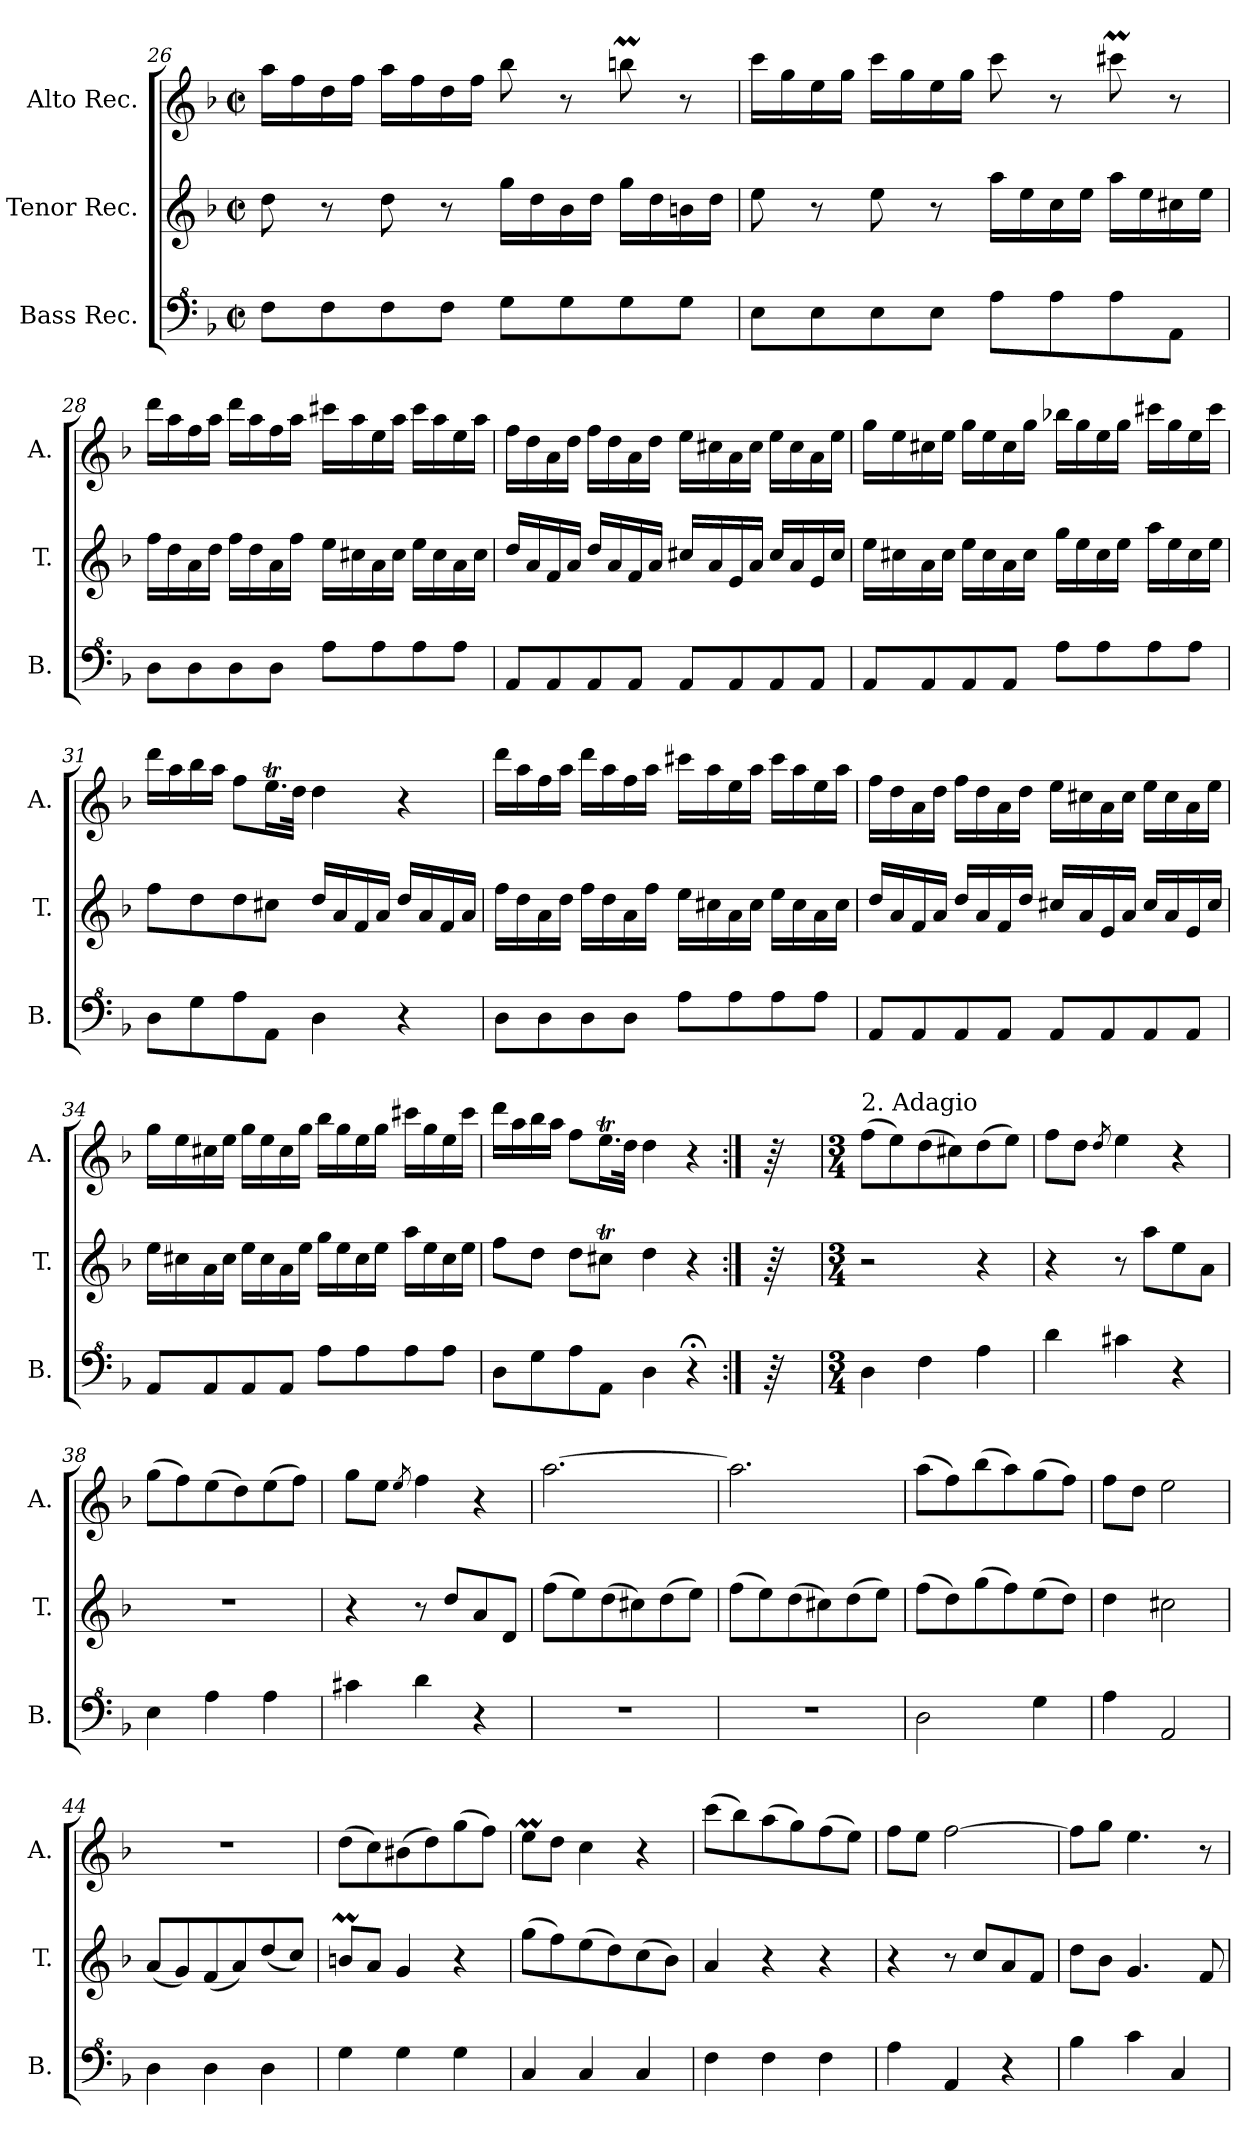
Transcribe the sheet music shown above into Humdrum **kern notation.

**kern	**kern	**kern
*part3	*part2	*part1
*staff3	*staff2	*staff1
*I"Bass Rec.	*I"Tenor Rec.	*I"Alto Rec.
*I'B.	*I'T.	*I'A.
*clefF^4	*clefG2	*clefG2
*k[b-]	*k[b-]	*k[b-]
*M2/2	*M2/2	*M2/2
*met(c|)	*met(c|)	*met(c|)
=26	=26	=26
8f\L	8dd\	16aa\LL
.	.	16ff\
8f\	8r	16dd\
.	.	16ff\JJ
8f\	8dd\	16aa\LL
.	.	16ff\
8f\J	8r	16dd\
.	.	16ff\JJ
8g\L	16gg\LL	8bb-\
.	16dd\	.
8g\	16b-\	8r
.	16dd\JJ	.
8g\	16gg\LL	8bbnm\
.	16dd\	.
8g\J	16bn\	8r
.	16dd\JJ	.
!!LO:PB:g=z
=27	=27	=27
8e\L	8ee\	16ccc\LL
.	.	16gg\
8e\	8r	16ee\
.	.	16gg\JJ
8e\	8ee\	16ccc\LL
.	.	16gg\
8e\J	8r	16ee\
.	.	16gg\JJ
8a\L	16aa\LL	8ccc\
.	16ee\	.
8a\	16cc\	8r
.	16ee\JJ	.
8a\	16aa\LL	8ccc#Xm\
.	16ee\	.
8A\J	16cc#X\	8r
.	16ee\JJ	.
=28	=28	=28
8d\L	16ff\LL	16ddd\LL
.	16dd\	16aa\
8d\	16a\	16ff\
.	16dd\JJ	16aa\JJ
8d\	16ff\LL	16ddd\LL
.	16dd\	16aa\
8d\J	16a\	16ff\
.	16ff\JJ	16aa\JJ
8a\L	16ee\LL	16ccc#X\LL
.	16cc#X\	16aa\
8a\	16a\	16ee\
.	16cc#\JJ	16aa\JJ
8a\	16ee\LL	16ccc#\LL
.	16cc#\	16aa\
8a\J	16a\	16ee\
.	16cc#\JJ	16aa\JJ
=29	=29	=29
8A/L	16dd/LL	16ff\LL
.	16a/	16dd\
8A/	16f/	16a\
.	16a/JJ	16dd\JJ
8A/	16dd/LL	16ff\LL
.	16a/	16dd\
8A/J	16f/	16a\
.	16a/JJ	16dd\JJ
8A/L	16cc#X/LL	16ee\LL
.	16a/	16cc#X\
8A/	16e/	16a\
.	16a/JJ	16cc#\JJ
8A/	16cc#/LL	16ee\LL
.	16a/	16cc#\
8A/J	16e/	16a\
.	16cc#/JJ	16ee\JJ
!!LO:LB:g=z
=30	=30	=30
8A/L	16ee\LL	16gg\LL
.	16cc#X\	16ee\
8A/	16a\	16cc#X\
.	16cc#\JJ	16ee\JJ
8A/	16ee\LL	16gg\LL
.	16cc#\	16ee\
8A/J	16a\	16cc#\
.	16cc#\JJ	16gg\JJ
8a\L	16gg\LL	16bb-X\LL
.	16ee\	16gg\
8a\	16cc#\	16ee\
.	16ee\JJ	16gg\JJ
8a\	16aa\LL	16ccc#X\LL
.	16ee\	16gg\
8a\J	16cc#\	16ee\
.	16ee\JJ	16ccc#\JJ
=31	=31	=31
8d\L	8ff\L	16ddd\LL
.	.	16aa\
8g\	8dd\	16bb-\
.	.	16aa\JJ
8a\	8dd\	8ff\L
8A\J	8cc#X\J	16.eet\L
.	.	32dd\JJk
4d\	16dd/LL	4dd\
.	16a/	.
.	16f/	.
.	16a/JJ	.
4r	16dd/LL	4r
.	16a/	.
.	16f/	.
.	16a/JJ	.
=32	=32	=32
8d\L	16ff\LL	16ddd\LL
.	16dd\	16aa\
8d\	16a\	16ff\
.	16dd\JJ	16aa\JJ
8d\	16ff\LL	16ddd\LL
.	16dd\	16aa\
8d\J	16a\	16ff\
.	16ff\JJ	16aa\JJ
8a\L	16ee\LL	16ccc#X\LL
.	16cc#X\	16aa\
8a\	16a\	16ee\
.	16cc#\JJ	16aa\JJ
8a\	16ee\LL	16ccc#\LL
.	16cc#\	16aa\
8a\J	16a\	16ee\
.	16cc#\JJ	16aa\JJ
!!LO:LB:g=z
=33	=33	=33
8A/L	16dd/LL	16ff\LL
.	16a/	16dd\
8A/	16f/	16a\
.	16a/JJ	16dd\JJ
8A/	16dd/LL	16ff\LL
.	16a/	16dd\
8A/J	16f/	16a\
.	16dd/JJ	16dd\JJ
8A/L	16cc#X/LL	16ee\LL
.	16a/	16cc#X\
8A/	16e/	16a\
.	16a/JJ	16cc#\JJ
8A/	16cc#/LL	16ee\LL
.	16a/	16cc#\
8A/J	16e/	16a\
.	16cc#/JJ	16ee\JJ
=34	=34	=34
8A/L	16ee\LL	16gg\LL
.	16cc#X\	16ee\
8A/	16a\	16cc#X\
.	16cc#\JJ	16ee\JJ
8A/	16ee\LL	16gg\LL
.	16cc#\	16ee\
8A/J	16a\	16cc#\
.	16ee\JJ	16gg\JJ
8a\L	16gg\LL	16bb-\LL
.	16ee\	16gg\
8a\	16cc#\	16ee\
.	16ee\JJ	16gg\JJ
8a\	16aa\LL	16ccc#X\LL
.	16ee\	16gg\
8a\J	16cc#\	16ee\
.	16ee\JJ	16ccc#\JJ
=35	=35	=35
8d\L	8ff\L	16ddd\LL
.	.	16aa\
8g\	8dd\J	16bb-\
.	.	16aa\JJ
8a\	8dd\L	8ff\L
8A\J	8cc#Xt\J	16.eet\L
.	.	32dd\JJk
4d\	4dd\	4dd\
4r;<	4r	4r
=35X1:|!	=35X1:|!	=35X1:|!
64r	64r	64r
!!LO:LB:g=z
=36	=36	=36
*M3/4	*M3/4	*M3/4
*	*	*MM60
!	!	!LO:TX:a:t=2. Adagio
4d\	2r	(>8ff\L
.	.	8ee\)
4f\	.	(>8dd\
.	.	8cc#X\)
4a\	4r	(>8dd\
.	.	8ee\J)
=37	=37	=37
4dd\	4r	8ff\L
.	.	8dd\J
.	.	8qdd/
4cc#X\	8r	4ee\
.	8aa\L	.
4r	8ee\	4r
.	8a\J	.
=38	=38	=38
4e\	2.r	(>8gg\L
.	.	8ff\)
4a\	.	(>8ee\
.	.	8dd\)
4a\	.	(>8ee\
.	.	8ff\J)
=39	=39	=39
4cc#X\	4r	8gg\L
.	.	8ee\J
.	.	8qee/
4dd\	8r	4ff\
.	8dd/L	.
4r	8a/	4r
.	8d/J	.
=40	=40	=40
2.r	(>8ff\L	[2.aa\
.	8ee\)	.
.	(8dd\	.
.	8cc#X\)	.
.	(>8dd\	.
.	8ee\J)	.
=41	=41	=41
2.r	(>8ff\L	2.aa\]
.	8ee\)	.
.	(8dd\	.
.	8cc#X\)	.
.	(>8dd\	.
.	8ee\J)	.
=42	=42	=42
2d\	(>8ff\L	(>8aa\L
.	8dd\)	8ff\)
.	(>8gg\	(>8bb-\
.	8ff\)	8aa\)
4g\	(>8ee\	(>8gg\
.	8dd\J)	8ff\J)
=43	=43	=43
4a\	4dd\	8ff\L
.	.	8dd\J
2A/	2cc#X\	2ee\
=44	=44	=44
4d\	(8a/L	2.r
.	8g/)	.
4d\	(8f/	.
.	8a/)	.
4d\	(8dd/	.
.	8cc/J)	.
=45	=45	=45
4g\	8bnm/L	(>8dd\L
.	8a/J	8cc\)
4g\	4g/	(>8b#X\
.	.	8dd\)
4g\	4r	(>8gg\
.	.	8ff\J)
!!LO:LB:g=z
=46	=46	=46
4c/	(>8gg\L	8eem\L
.	8ff\)	8dd\J
4c/	(>8ee\	4cc\
.	8dd\)	.
4c/	(>8cc\	4r
.	8b-\J)	.
=47	=47	=47
4f\	4a/	(>8ccc\L
.	.	8bb-\)
4f\	4r	(>8aa\
.	.	8gg\)
4f\	4r	(>8ff\
.	.	8ee\J)
=48	=48	=48
4a\	4r	8ff\L
.	.	8ee\J
4A/	8r	[2ff\
.	8cc/L	.
4r	8a/	.
.	8f/J	.
=49	=49	=49
4b-\	8dd\L	8ff\L]
.	8b-\J	8gg\J
4cc\	4.g/	4.ee\
4c/	.	.
.	8f/	8r
=	=	=
*-	*-	*-
